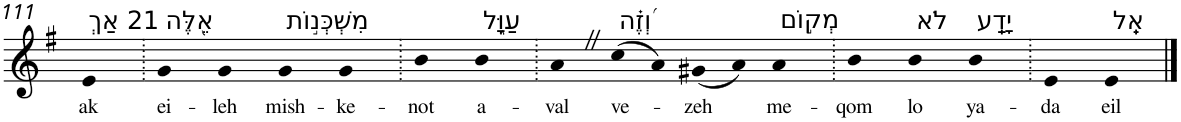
**kern	**text
*part1	*part1
*staff1	*staff1
*I"Piano	*
*I'Pno	*
!!LO:PB:g=z
*clefG2	*
*k[f#]	*
*G:	*
=111	=111
!LO:TX:a:t=21 אַךְ	!
!	!LO:LY:b
4e	ak
=112.	=112.
!LO:TX:a:t=אֵ֭לֶּה	!
!	!LO:LY:b
4g	ei-
!	!LO:LY:b
4g	-leh
!LO:TX:a:t=מִשְׁכְּנ֣וֹת	!
!	!LO:LY:b
4g	mish-
!	!LO:LY:b
4g	-ke-
=113.	=113.
!	!LO:LY:b
4b	-not
!LO:TX:a:t=עַוָּ֑ל	!
!	!LO:LY:b
4b	a-
=114.	=114.
!	!LO:LY:b
4aZ	-val
!LO:TX:a:t=וְ֝זֶ֗ה	!
!	!LO:LY:b
(8cc	ve-
8a)	.
!	!LO:LY:b
(8g#X	-zeh
8a)	.
!LO:TX:a:t=מְק֣וֹם	!
!	!LO:LY:b
4a	me-
=115.	=115.
!	!LO:LY:b
4b	-qom
!LO:TX:a:t=לֹא	!
!	!LO:LY:b
4b	lo
!LO:TX:a:t=יָדַֽע	!
!	!LO:LY:b
4b	ya-
=116.	=116.
!	!LO:LY:b
4e	-da
!LO:TX:a:t=אֵֽל	!
!	!LO:LY:b
4e	eil
==	==
*-	*-
